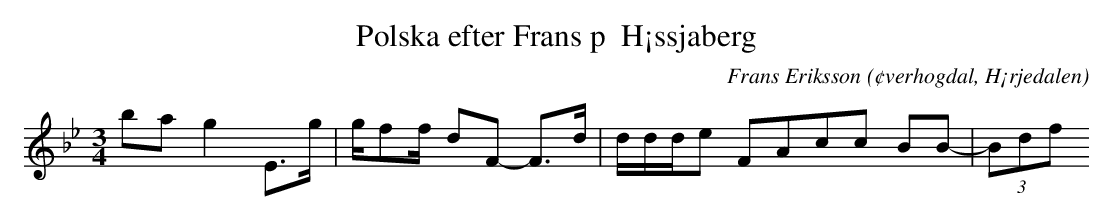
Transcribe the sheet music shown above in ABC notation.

X:1
T:Polska efter Frans p  H¡ssjaberg
O:¢verhogdal, H¡rjedalen
M:3/4
C:Frans Eriksson
K:Bb
ba g2 E>g |g/ff/- dF- F>d|d/d/d/e F4/3A4/3c2/3c2/3 B2/3B2/3|-(3Bdf
